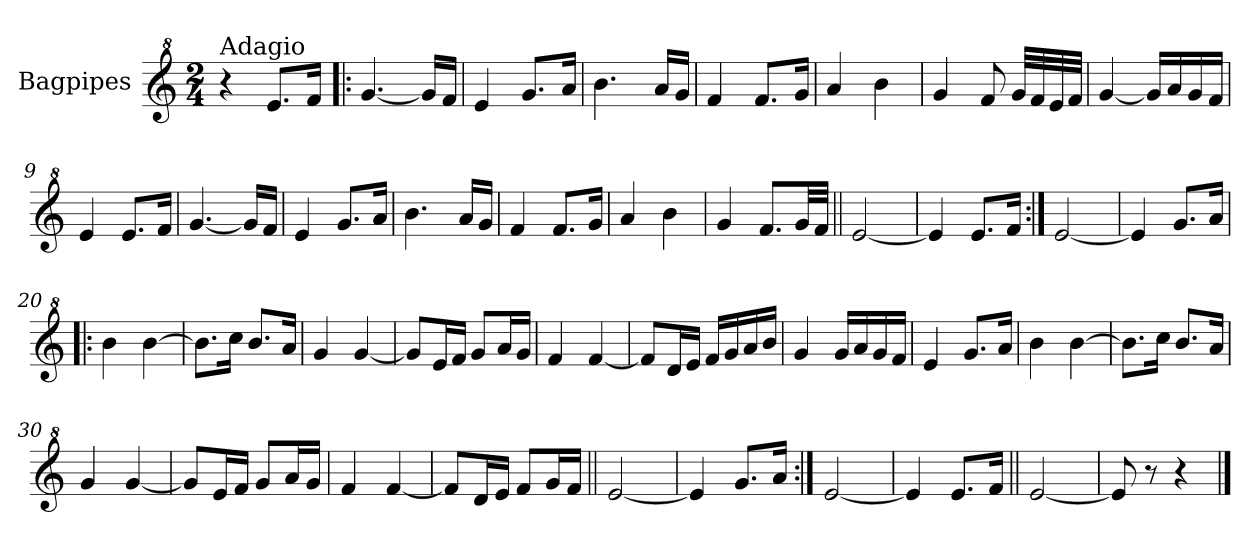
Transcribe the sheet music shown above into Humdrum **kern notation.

**kern
*part1
*staff1
*I"Bagpipes
*I'Bag
*clefG^2
*k[]
*C:
*M2/4
=1
!LO:TX:a:t=Adagio
4r
8.ee/L
16ff/Jk
=2!|:
[4.gg/
16gg/LL]
16ff/JJ
=3
4ee/
8.gg/L
16aa/Jk
=4
4.bb\
16aa/LL
16gg/JJ
=5
4ff/
8.ff/L
16gg/Jk
=6
4aa/
4bb\
=7
4gg/
8ff/
32gg/LLL
32ff/
32ee/
32ff/JJJ
=8
[4gg/
16gg/LL]
16aa/
16gg/
16ff/JJ
=9
4ee/
8.ee/L
16ff/Jk
=10
[4.gg/
16gg/LL]
16ff/JJ
!!LO:LB:g=z
=11
4ee/
8.gg/L
16aa/Jk
=12
4.bb\
16aa/LL
16gg/JJ
=13
4ff/
8.ff/L
16gg/Jk
=14
4aa/
4bb\
=15
4gg/
8.ff/L
32gg/LL
32ff/JJJ
=16||
[2ee/
=17
4ee/]
8.ee/L
16ff/Jk
=18:|!
[2ee/
=19
4ee/]
8.gg/L
16aa/Jk
=20!|:
4bb\
[4bb\
=21
8.bb\L]
16ccc\Jk
8.bb/L
16aa/Jk
=22
4gg/
[4gg/
!!LO:LB:g=z
=23
8gg/L]
16ee/L
16ff/JJ
8gg/L
16aa/L
16gg/JJ
=24
4ff/
[4ff/
=25
8ff/L]
16dd/L
16ee/JJ
16ff/LL
16gg/
16aa/
16bb/JJ
=26
4gg/
16gg/LL
16aa/
16gg/
16ff/JJ
=27
4ee/
8.gg/L
16aa/Jk
=28
4bb\
[4bb\
=29
8.bb\L]
16ccc\Jk
8.bb/L
16aa/Jk
=30
4gg/
[4gg/
=31
8gg/L]
16ee/L
16ff/JJ
8gg/L
16aa/L
16gg/JJ
=32
4ff/
[4ff/
!!LO:LB:g=z
=33
8ff/L]
16dd/L
16ee/JJ
8ff/L
16gg/L
16ff/JJ
=34||
[2ee/
=35
4ee/]
8.gg/L
16aa/Jk
=36:|!
[2ee/
=37
4ee/]
8.ee/L
16ff/Jk
=38||
[2ee/
=39
8ee/]
8r
4r
==
*-
